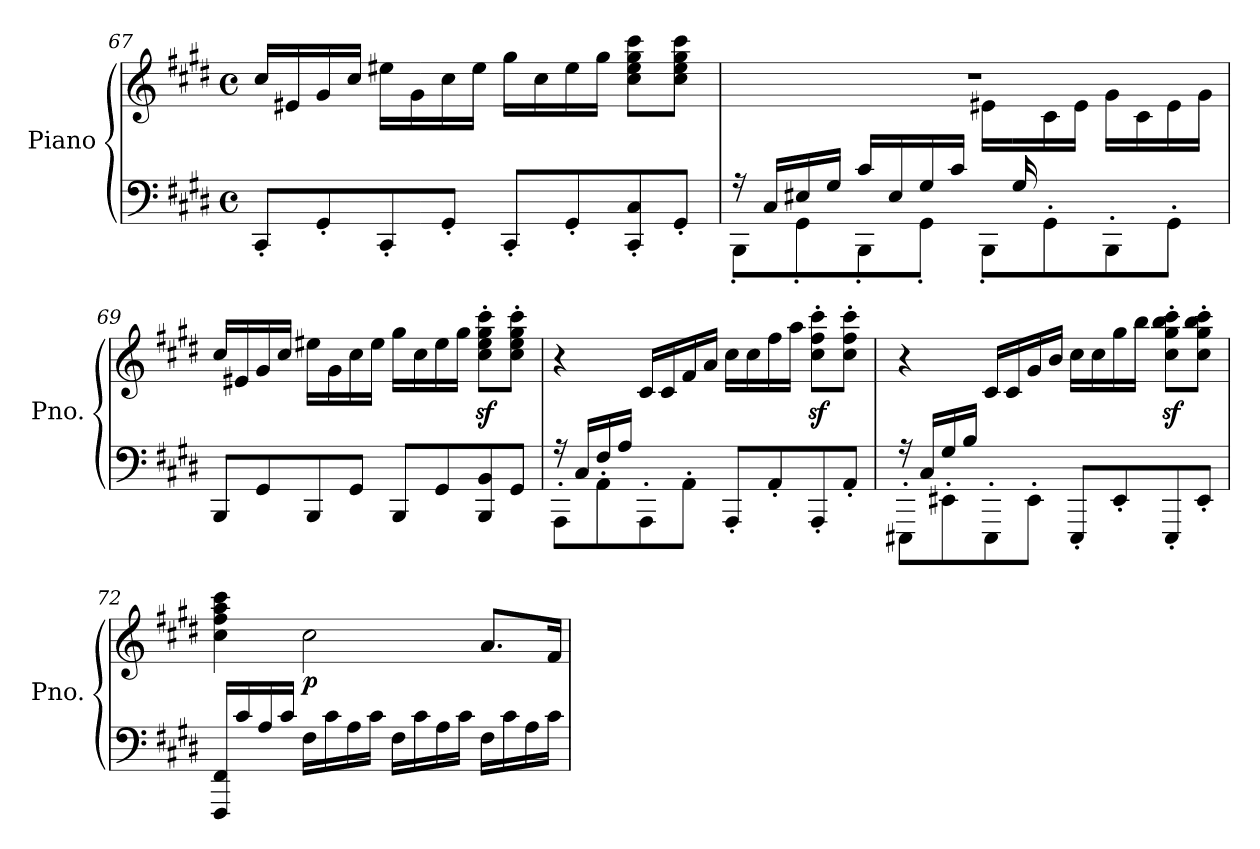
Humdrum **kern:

**kern	**kern	**dynam
*part1	*part1	*part1
*staff2	*staff1	*staff1/2
*I"Piano	*	*
*I'Pno.	*	*
!!LO:PB:g=z
*clefF4	*clefG2	*
*k[f#c#g#d#]	*k[f#c#g#d#]	*
*M4/4	*M4/4	*
*met(c)	*met(c)	*
=67	=67	=67
8CC#'/L	16cc#/LL	.
.	16e#X/	.
8GG#'/	16g#/	.
.	16cc#/JJ	.
8CC#'/	16ee#X\LL	.
.	16g#\	.
8GG#'/J	16cc#\	.
.	16ee#\JJ	.
8CC#'/L	16gg#\LL	.
.	16cc#\	.
8GG#'/	16ee#\	.
.	16gg#\JJ	.
8CC#/' 8C#/'	8cc#\ 8ee#\ 8gg#\ 8ccc#\L	.
8GG#'/J	8cc#\ 8ee#\ 8gg#\ 8ccc#\J	.
=68	=68	=68
*^	*^	*
16r	8BBB'\L	1r	2ryy	.
16C#/LL	.	.	.	.
16E#X/	8GG#'\	.	.	.
16G#/JJ	.	.	.	.
16c#/LL	8BBB'\	.	.	.
16E#/	.	.	.	.
16G#/	8GG#'\J	.	.	.
16c#/JJ	.	.	.	.
16ryy	8BBB'\L	.	16e#X\LL	.
16G#/	.	.	16ryy	.
4.ryy	8GG#'\	.	16c#\	.
.	.	.	16e#\JJ	.
.	8BBB'\	.	16g#\LL	.
.	.	.	16c#\	.
.	8GG#'\J	.	16e#\	.
.	.	.	16g#\JJ	.
*v	*v	*	*	*
*	*v	*v	*
=69	=69	=69
8BBB/L	16cc#/LL	.
.	16e#X/	.
8GG#/	16g#/	.
.	16cc#/JJ	.
8BBB/	16ee#X\LL	.
.	16g#\	.
8GG#/J	16cc#\	.
.	16ee#\JJ	.
8BBB/L	16gg#\LL	.
.	16cc#\	.
8GG#/	16ee#\	.
.	16gg#\JJ	.
8BBB/ 8BB/	8cc#\z<' 8ee#\z<' 8gg#\z<' 8ccc#\z<'L	.
8GG#/J	8cc#\' 8ee#\' 8gg#\' 8ccc#\'J	.
!!LO:LB:g=z
=70	=70	=70
*^	*	*
8AAA'\L	16rA	4r	.
.	16C#/LL	.	.
8AA'\	16F#/	.	.
.	16A/JJ	.	.
8AAA'\	2.ryy	16c#/LL	.
.	.	16c#/	.
8AA'\J	.	16f#/	.
.	.	16a/JJ	.
8AAA'/L	.	16cc#\LL	.
.	.	16cc#\	.
8AA'/	.	16ff#\	.
.	.	16aa\JJ	.
8AAA'/	.	8cc#\z<' 8ff#\z<' 8ccc#\z<'L	.
8AA'/J	.	8cc#\' 8ff#\' 8ccc#\'J	.
=71	=71	=71	=71
8EEE#X'\L	16rA	4r	.
.	16C#/LL	.	.
8EE#X'\	16G#/	.	.
.	16B/JJ	.	.
8EEE#'\	2.ryy	16c#/LL	.
.	.	16c#/	.
8EE#'\J	.	16g#/	.
.	.	16b/JJ	.
8EEE#'/L	.	16cc#\LL	.
.	.	16cc#\	.
8EE#'/	.	16gg#\	.
.	.	16bb\JJ	.
8EEE#'/	.	8cc#\z<' 8gg#\z<' 8bb\z<' 8ccc#\z<'L	.
8EE#'/J	.	8cc#\' 8gg#\' 8bb\' 8ccc#\'J	.
*v	*v	*	*
=72	=72	=72
16FFF#/ 16FF#/LL	4cc#\ 4ff#\ 4aa\ 4ccc#\	.
16c#/	.	.
16A/	.	.
16c#/JJ	.	.
!	!	!LO:DY:b
16F#\LL	2cc#\	p
16c#\	.	.
16A\	.	.
16c#\JJ	.	.
16F#\LL	.	.
16c#\	.	.
16A\	.	.
16c#\JJ	.	.
16F#\LL	8.a/L	.
16c#\	.	.
16A\	.	.
16c#\JJ	16f#/Jk	.
=	=	=
*-	*-	*-
